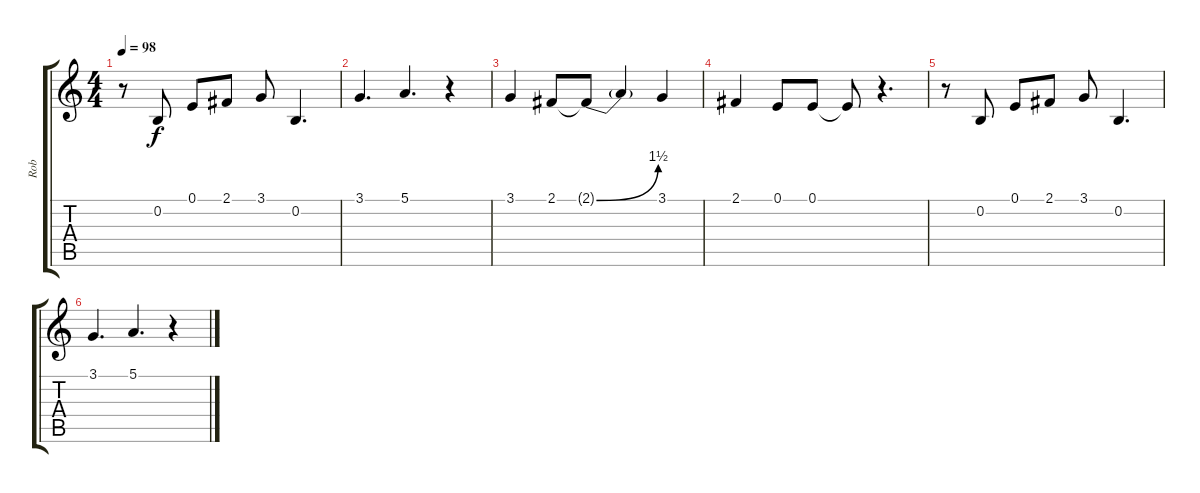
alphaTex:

\track ("Rob" "Rob") {instrument lead2sawtooth}
\staff {score tabs}
\tuning (E4 B3 G3 D3 A2 E2) {hide}
\ts (4 4)
\tempo 98
\clef g2
\ks c
r.8{dy f} 0.2.8 0.1.8 2.1.8 3.1.8 0.2.4{d} |
3.1.4{d} 5.1.4{d} r.4 |
3.1.4 2.1.8 2.1{be (bend 0 0 60 6) t}.8 2.1{t}.4 3.1.4 |
2.1.4 0.1.8 0.1.8 0.1{t}.8 r.4{d} |
r.8 0.2.8 0.1.8 2.1.8 3.1.8 0.2.4{d} |
3.1.4{d} 5.1.4{d} r.4
